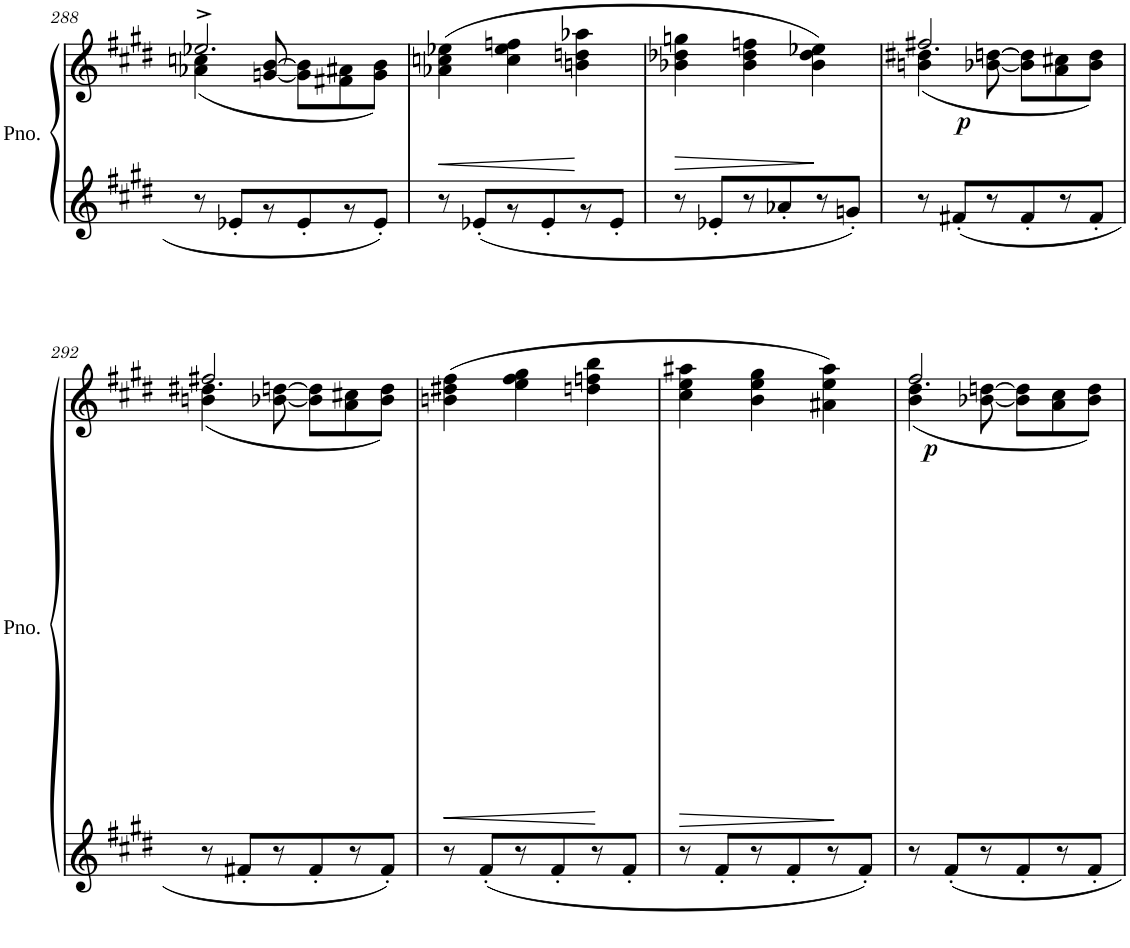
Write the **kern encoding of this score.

**kern	**kern	**dynam
*part1	*part1	*part1
*staff2	*staff1	*staff1/2
*I"Piano	*	*
*I'Pno.	*	*
!!LO:PB:g=z
*clefG2	*clefG2	*
*k[f#c#g#d#]	*k[f#c#g#d#]	*
*M6/8	*M6/8	*
=288	=288	=288
*	*^	*
8r	(<4a-X\ 4ccn\	2.ee-X^/	.
8e-X'/L	.	.	.
8r	[<8gn/ [8b/	.	.
8e-'/	8g\] 8b\]L	.	.
8r	8f#X\ 8a#X\	.	.
8e-'/J	8g\ 8b\J)	.	.
*	*v	*v	*
=289	=289	=289
!	!	!LO:HP:b
8r	(4a-X\ 4ccn\ 4ee-X\	<
8e-X'/L	.	.
8r	4cc\ 4ee-\ 4ffn\	.
8e-'/	.	.
8r	4bn\ 4ddn\ 4aa-X\	[
8e-'/J	.	.
=290	=290	=290
!	!	!LO:HP:b
8r	4b-X\ 4dd-X\ 4ggn\	>
8e-X'/L	.	.
8r	4b-\ 4dd-\ 4ffn\	.
8a-X'/	.	.
8r	4b-\ 4dd-\ 4ee-X\)	]
8gn'/J	.	.
=291	=291	=291
*	*^	*
!	!	!	!LO:DY:b
8r	(<4bn\ 4dd#X\	2.ff#X/	p
8f#X'/L	.	.	.
8r	[<8b-X\ [>8ddn\	.	.
8f#'/	8b-\] 8dd\]L	.	.
8r	8a\ 8cc#X\	.	.
8f#'/J	8b-\ 8dd\J)	.	.
!!LO:LB:g=z	!!
=292	=292	=292	=292
8r	(<4bn\ 4dd#X\	2.ff#X/	.
8f#X'/L	.	.	.
8r	[<8b-X\ [>8ddn\	.	.
8f#'/	8b-\] 8dd\]L	.	.
8r	8a\ 8cc#X\	.	.
8f#'/J	8b-\ 8dd\J)	.	.
*	*v	*v	*
=293	=293	=293
!	!	!LO:HP:b
8r	(4bn\ 4dd#X\ 4ff#\	<
8f#'/L	.	.
8r	4ee\ 4ff#\ 4gg#\	.
8f#'/	.	.
8r	4ddn\ 4ffn\ 4bb\	[
8f#'/J	.	.
=294	=294	=294
!	!	!LO:HP:b
8r	4cc#\ 4ee\ 4aa#X\	>
8f#'/L	.	.
8r	4b\ 4ee\ 4gg#\	.
8f#'/	.	.
8r	4a#X\ 4ee\ 4aa#\)	]
8f#'/J	.	.
=295	=295	=295
*	*^	*
!	!	!	!LO:DY:b
8r	(<4b\ 4dd#\	2.ff#/	p
8f#'/L	.	.	.
8r	[<8b-X\ [>8ddn\	.	.
8f#'/	8b-\] 8dd\]L	.	.
8r	8a\ 8cc#\	.	.
8f#'/J	8b-\ 8dd\J)	.	.
*	*v	*v	*
=	=	=
*-	*-	*-
